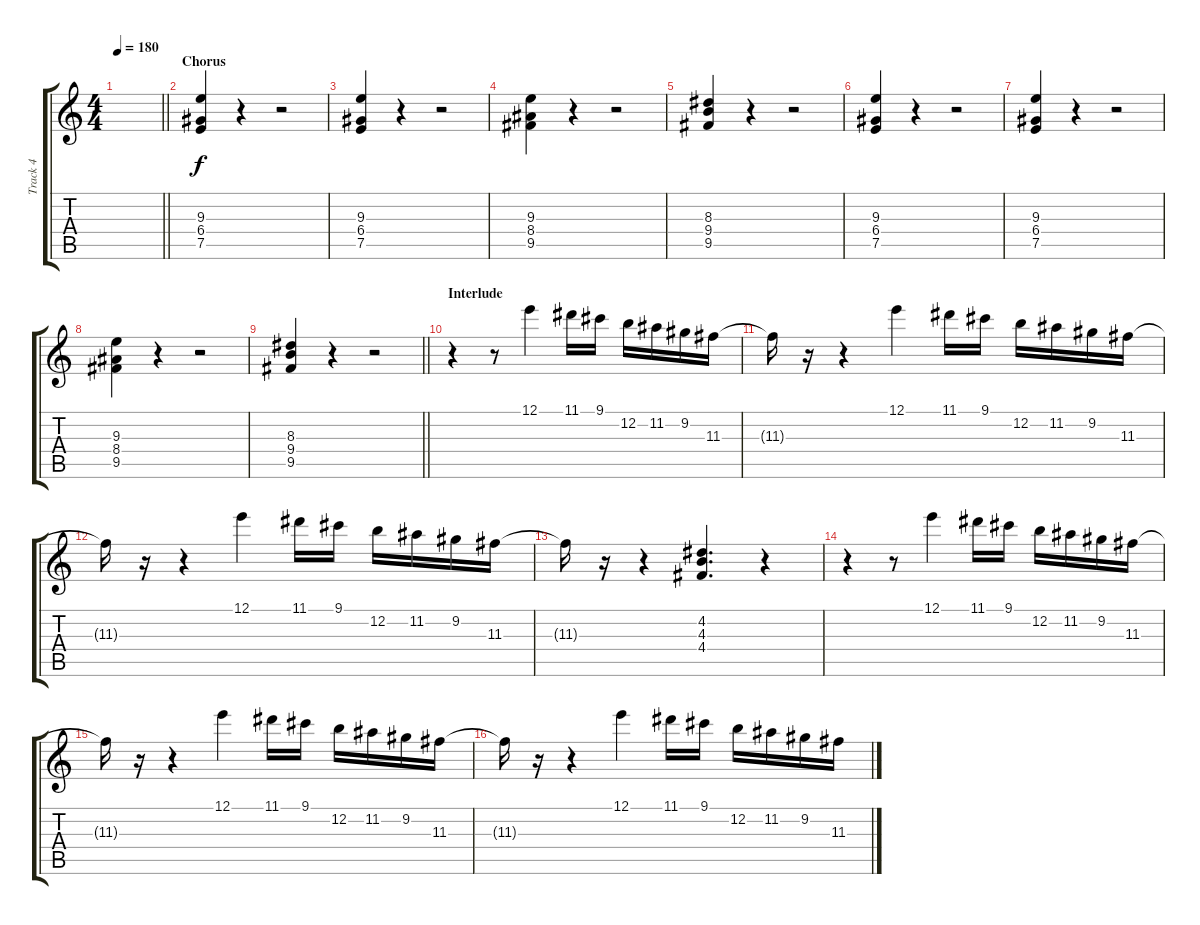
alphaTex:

\track ("Track 4" "Track 4") {instrument electricguitarjazz}
\staff {score tabs}
\tuning (E4 B3 G3 D3 A2 E2) {hide}
\ts (4 4)
\tempo 180
\clef g2
\barLineRight lightlight
\ks c
|
\section ("" "Chorus")
(9.3 6.4 7.5).4 r.4 r.2 |
(9.3 6.4 7.5).4 r.4 r.2 |
(9.3 8.4 9.5).4 r.4 r.2 |
(8.3 9.4 9.5).4 r.4 r.2 |
(9.3 6.4 7.5).4 r.4 r.2 |
(9.3 6.4 7.5).4 r.4 r.2 |
(9.3 8.4 9.5).4 r.4 r.2 |
\barLineRight lightlight
(8.3 9.4 9.5).4 r.4 r.2 |
\section ("" "Interlude")
r.4 r.8 12.1.4 11.1.16 9.1.16 12.2.16 11.2.16 9.2.16 11.3.16 |
11.3{t}.16 r.16 r.4 12.1.4 11.1.16 9.1.16 12.2.16 11.2.16 9.2.16 11.3.16 |
11.3{t}.16 r.16 r.4 12.1.4 11.1.16 9.1.16 12.2.16 11.2.16 9.2.16 11.3.16 |
11.3{t}.16 r.16 r.4 (4.2 4.3 4.4).4{d} r.4 |
r.4 r.8 12.1.4 11.1.16 9.1.16 12.2.16 11.2.16 9.2.16 11.3.16 |
11.3{t}.16 r.16 r.4 12.1.4 11.1.16 9.1.16 12.2.16 11.2.16 9.2.16 11.3.16 |
11.3{t}.16 r.16 r.4 12.1.4 11.1.16 9.1.16 12.2.16 11.2.16 9.2.16 11.3.16
